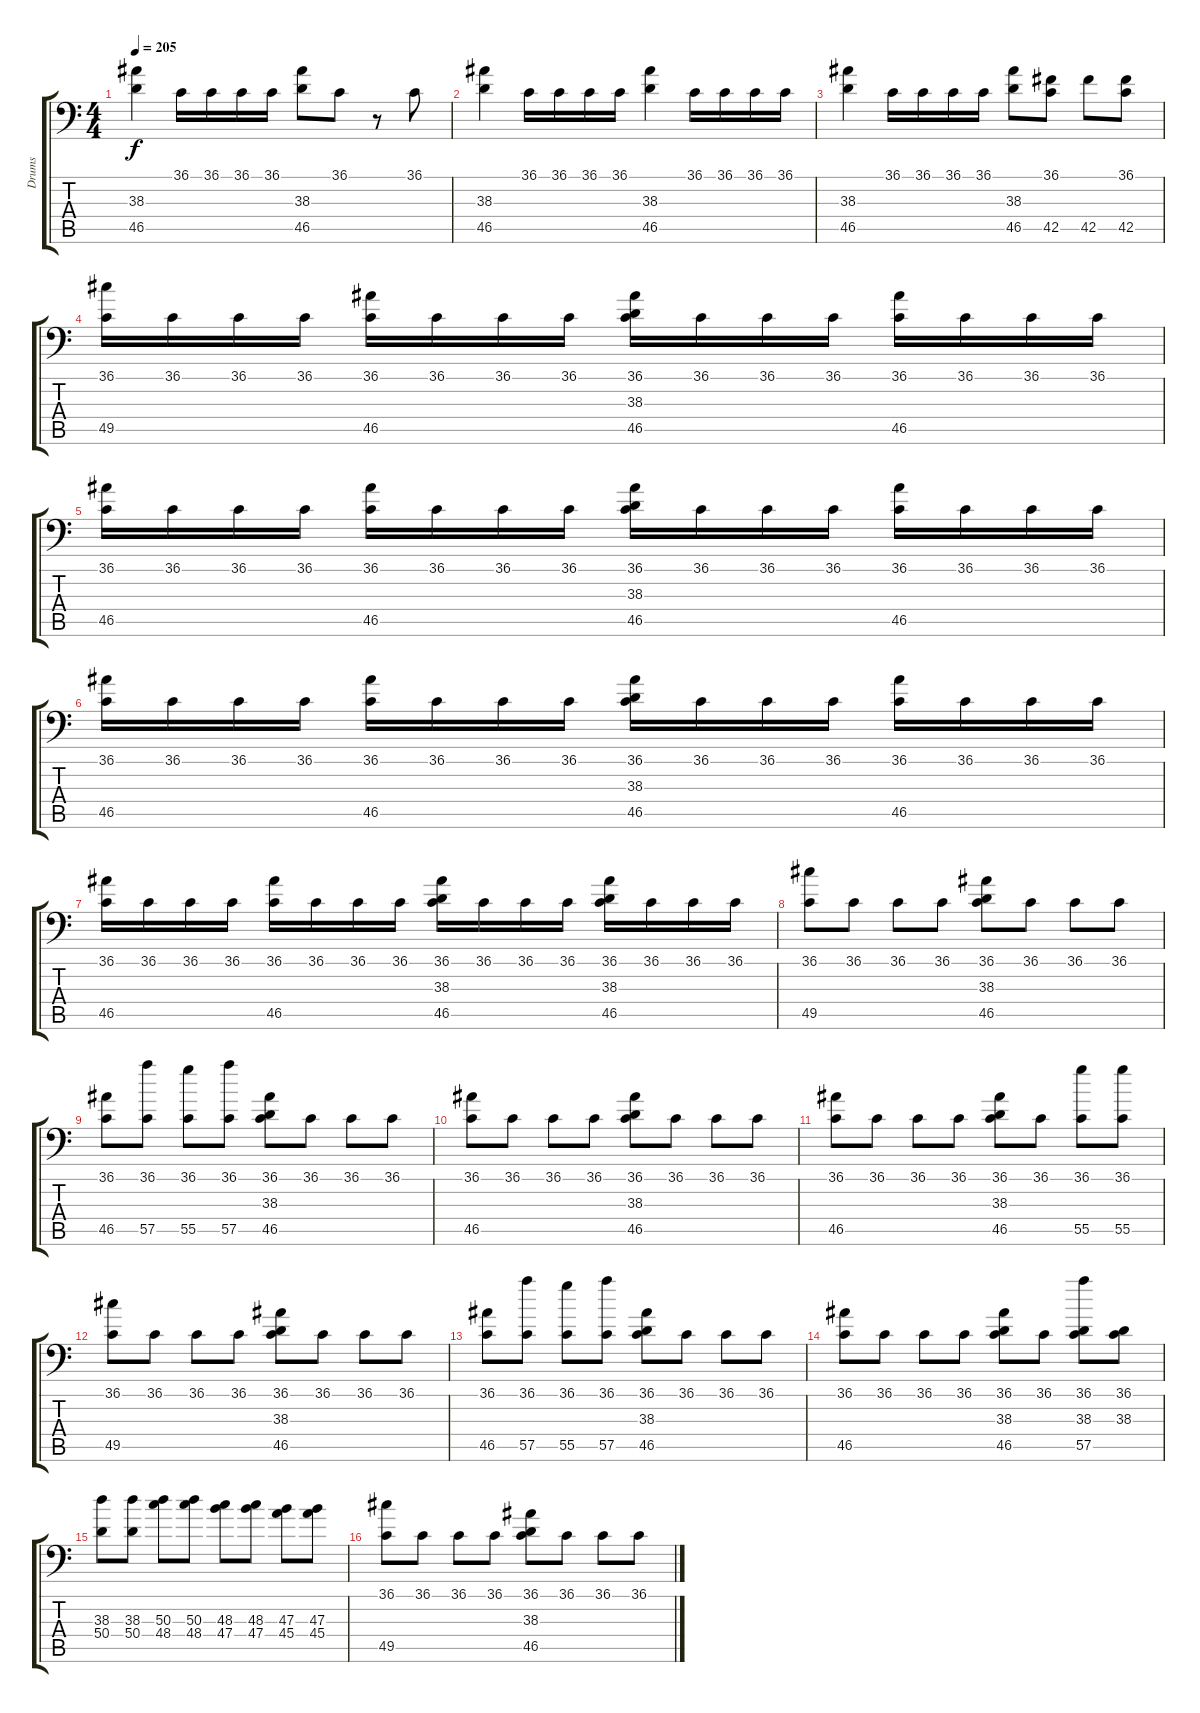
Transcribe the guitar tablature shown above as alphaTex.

\track ("Drums" "Drums") {instrument acousticgrandpiano}
\staff {score tabs}
\tuning (C-1 C-1 C-1 C-1 C-1 C-1) {hide}
\ts (4 4)
\tempo 205
\clef f4
\ks c
(38.3 46.5).4{dy f} 36.1.16 36.1.16 36.1.16 36.1.16 (38.3 46.5).8 36.1.8 r.8 36.1.8 |
(38.3 46.5).4 36.1.16 36.1.16 36.1.16 36.1.16 (38.3 46.5).4 36.1.16 36.1.16 36.1.16 36.1.16 |
(38.3 46.5).4 36.1.16 36.1.16 36.1.16 36.1.16 (38.3 46.5).8 (36.1 42.5).8 42.5.8 (36.1 42.5).8 |
(36.1 49.5).16 36.1.16 36.1.16 36.1.16 (36.1 46.5).16 36.1.16 36.1.16 36.1.16 (36.1 38.3 46.5).16 36.1.16 36.1.16 36.1.16 (36.1 46.5).16 36.1.16 36.1.16 36.1.16 |
(36.1 46.5).16 36.1.16 36.1.16 36.1.16 (36.1 46.5).16 36.1.16 36.1.16 36.1.16 (36.1 38.3 46.5).16 36.1.16 36.1.16 36.1.16 (36.1 46.5).16 36.1.16 36.1.16 36.1.16 |
(36.1 46.5).16 36.1.16 36.1.16 36.1.16 (36.1 46.5).16 36.1.16 36.1.16 36.1.16 (36.1 38.3 46.5).16 36.1.16 36.1.16 36.1.16 (36.1 46.5).16 36.1.16 36.1.16 36.1.16 |
(36.1 46.5).16 36.1.16 36.1.16 36.1.16 (36.1 46.5).16 36.1.16 36.1.16 36.1.16 (36.1 38.3 46.5).16 36.1.16 36.1.16 36.1.16 (36.1 38.3 46.5).16 36.1.16 36.1.16 36.1.16 |
(36.1 49.5).8 36.1.8 36.1.8 36.1.8 (36.1 38.3 46.5).8 36.1.8 36.1.8 36.1.8 |
(36.1 46.5).8 (36.1 57.5).8 (36.1 55.5).8 (36.1 57.5).8 (36.1 38.3 46.5).8 36.1.8 36.1.8 36.1.8 |
(36.1 46.5).8 36.1.8 36.1.8 36.1.8 (36.1 38.3 46.5).8 36.1.8 36.1.8 36.1.8 |
(36.1 46.5).8 36.1.8 36.1.8 36.1.8 (36.1 38.3 46.5).8 36.1.8 (36.1 55.5).8 (36.1 55.5).8 |
(36.1 49.5).8 36.1.8 36.1.8 36.1.8 (36.1 38.3 46.5).8 36.1.8 36.1.8 36.1.8 |
(36.1 46.5).8 (36.1 57.5).8 (36.1 55.5).8 (36.1 57.5).8 (36.1 38.3 46.5).8 36.1.8 36.1.8 36.1.8 |
(36.1 46.5).8 36.1.8 36.1.8 36.1.8 (36.1 38.3 46.5).8 36.1.8 (36.1 38.3 57.5).8 (36.1 38.3).8 |
(38.3 50.4).8 (38.3 50.4).8 (50.3 48.4).8 (50.3 48.4).8 (48.3 47.4).8 (48.3 47.4).8 (47.3 45.4).8 (47.3 45.4).8 |
(36.1 49.5).8 36.1.8 36.1.8 36.1.8 (36.1 38.3 46.5).8 36.1.8 36.1.8 36.1.8
